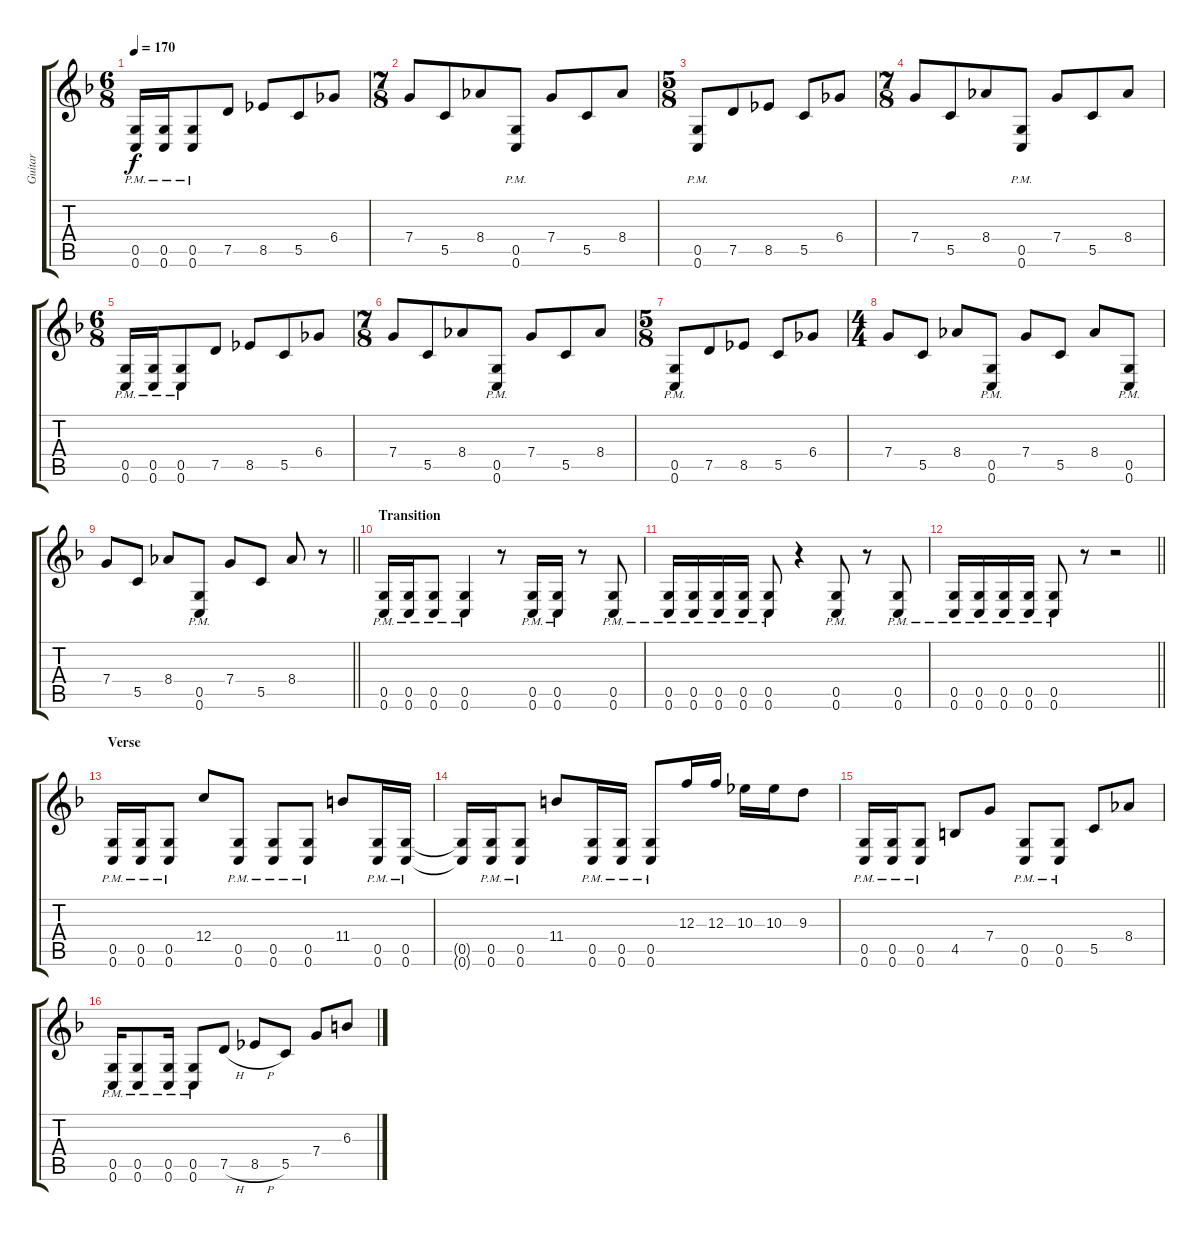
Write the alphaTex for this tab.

\track ("Guitar" "Guitar") {instrument distortionguitar}
\staff {score tabs}
\tuning (D4 A3 F3 C3 G2 C2) {hide}
\ts (6 8)
\tempo 170
\clef g2
\ks dminor
(0.5{pm} 0.6{pm}).16{dy f} (0.5{pm} 0.6{pm}).16 (0.5{pm} 0.6{pm}).8 7.5.8 8.5.8 5.5.8 6.4.8 |
\ts (7 8)
7.4.8 5.5.8 8.4.8 (0.5{pm} 0.6{pm}).8 7.4.8 5.5.8 8.4.8 |
\ts (5 8)
(0.5{pm} 0.6{pm}).8 7.5.8 8.5.8 5.5.8 6.4.8 |
\ts (7 8)
7.4.8 5.5.8 8.4.8 (0.5{pm} 0.6{pm}).8 7.4.8 5.5.8 8.4.8 |
\ts (6 8)
(0.5{pm} 0.6{pm}).16 (0.5{pm} 0.6{pm}).16 (0.5{pm} 0.6{pm}).8 7.5.8 8.5.8 5.5.8 6.4.8 |
\ts (7 8)
7.4.8 5.5.8 8.4.8 (0.5{pm} 0.6{pm}).8 7.4.8 5.5.8 8.4.8 |
\ts (5 8)
(0.5{pm} 0.6{pm}).8 7.5.8 8.5.8 5.5.8 6.4.8 |
\ts (4 4)
7.4.8 5.5.8 8.4.8 (0.5{pm} 0.6{pm}).8 7.4.8 5.5.8 8.4.8 (0.5{pm} 0.6{pm}).8 |
\barLineRight lightlight
7.4.8 5.5.8 8.4.8 (0.5{pm} 0.6{pm}).8 7.4.8 5.5.8 8.4.8 r.8 |
\section ("" "Transition")
(0.5{pm} 0.6{pm}).16 (0.5{pm} 0.6{pm}).16 (0.5{pm} 0.6{pm}).8 (0.5{pm} 0.6{pm}).4 r.8 (0.5{pm} 0.6{pm}).16 (0.5{pm} 0.6{pm}).16 r.8 (0.5{pm} 0.6{pm}).8 |
(0.5{pm} 0.6{pm}).16 (0.5{pm} 0.6{pm}).16 (0.5{pm} 0.6{pm}).16 (0.5{pm} 0.6{pm}).16 (0.5{pm} 0.6{pm}).8 r.4 (0.5{pm} 0.6{pm}).8 r.8 (0.5{pm} 0.6{pm}).8 |
\barLineRight lightlight
(0.5{pm} 0.6{pm}).16 (0.5{pm} 0.6{pm}).16 (0.5{pm} 0.6{pm}).16 (0.5{pm} 0.6{pm}).16 (0.5{pm} 0.6{pm}).8 r.8 r.2 |
\section ("" "Verse")
(0.5{pm} 0.6{pm}).16 (0.5{pm} 0.6{pm}).16 (0.5{pm} 0.6{pm}).8 12.4.8 (0.5{pm} 0.6{pm}).8 (0.5{pm} 0.6{pm}).8 (0.5{pm} 0.6{pm}).8 11.4.8 (0.5{pm} 0.6{pm}).16 (0.5{pm} 0.6{pm}).16 |
(0.5{t} 0.6{t}).16 (0.5{pm} 0.6{pm}).16 (0.5{pm} 0.6{pm}).8 11.4.8 (0.5{pm} 0.6{pm}).16 (0.5{pm} 0.6{pm}).16 (0.5{pm} 0.6{pm}).8 12.3.16 12.3.16 10.3.16 10.3.16 9.3.8 |
(0.5{pm} 0.6{pm}).16 (0.5{pm} 0.6{pm}).16 (0.5{pm} 0.6{pm}).8 4.5.8 7.4.8 (0.5{pm} 0.6{pm}).8 (0.5{pm} 0.6{pm}).8 5.5.8 8.4.8 |
(0.5{pm} 0.6{pm}).16 (0.5{pm} 0.6{pm}).8 (0.5{pm} 0.6{pm}).16 (0.5{pm} 0.6{pm}).8 7.5{h}.8 8.5{h}.8 5.5.8 7.4.8 6.3.8
